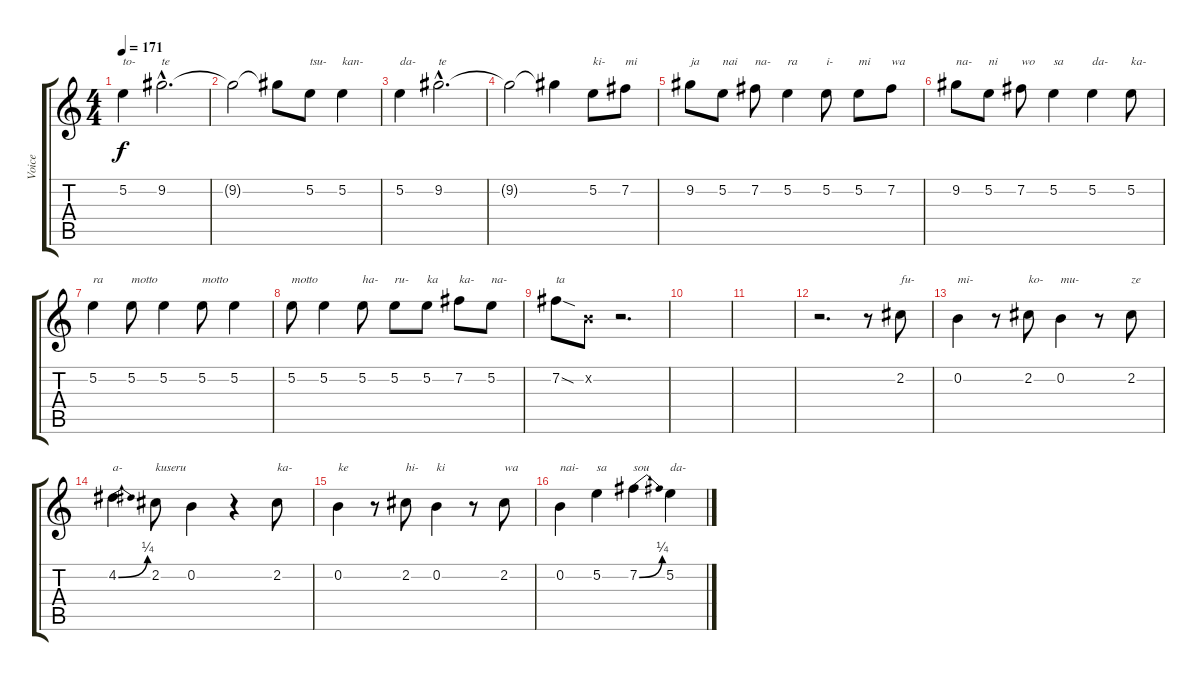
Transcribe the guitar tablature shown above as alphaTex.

\track ("Voice" "Voice") {instrument contrabass}
\staff {score tabs}
\tuning (E4 B3 G3 D3 A2 E2) {hide}
\ts (4 4)
\tempo 171
\clef g2
\ks c
5.2.4{txt "to-" dy f} 9.2{hac}.2{d txt "te"} |
9.2{t}.2 9.2{t}.8 5.2.8{txt "tsu-"} 5.2.4{txt "kan-"} |
5.2.4{txt "da-"} 9.2{hac}.2{d txt "te"} |
9.2{t}.2 9.2{t}.4 5.2.8{txt "ki-"} 7.2.8{txt "mi"} |
9.2.8{txt "ja"} 5.2.8{txt "nai"} 7.2.8{txt "na-"} 5.2.4{txt "ra"} 5.2.8{txt "i-"} 5.2.8{txt "mi"} 7.2.8{txt "wa"} |
9.2.8{txt "na-"} 5.2.8{txt "ni"} 7.2.8{txt "wo"} 5.2.4{txt "sa"} 5.2.4{txt "da-"} 5.2.8{txt "ka-"} |
5.2.4{txt "ra"} 5.2.8{txt "motto"} 5.2.4 5.2.8{txt "motto"} 5.2.4 |
5.2.8{txt "motto"} 5.2.4 5.2.8{txt "ha-"} 5.2.8{txt "ru-"} 5.2.8{txt "ka"} 7.2.8{txt "ka-"} 5.2.8{txt "na-"} |
7.2{sod}.8{txt "ta"} 0.2{x}.8 r.2{d} |
|
|
r.2{d} r.8 2.2.8{txt "fu-"} |
0.2.4{txt "mi-"} r.8 2.2.8{txt "ko-"} 0.2.4{txt "mu-"} r.8 2.2.8{txt "ze"} |
4.2{be (bend 0 0 60 1)}.4{txt "a-"} 2.2.8{txt "kuseru"} 0.2.4 r.4 2.2.8{txt "ka-"} |
0.2.4{txt "ke"} r.8 2.2.8{txt "hi-"} 0.2.4{txt "ki"} r.8 2.2.8{txt "wa"} |
0.2.4{txt "nai-"} 5.2.4{txt "sa"} 7.2{be (bend 0 0 60 1)}.4{txt "sou"} 5.2.4{txt "da-"}
